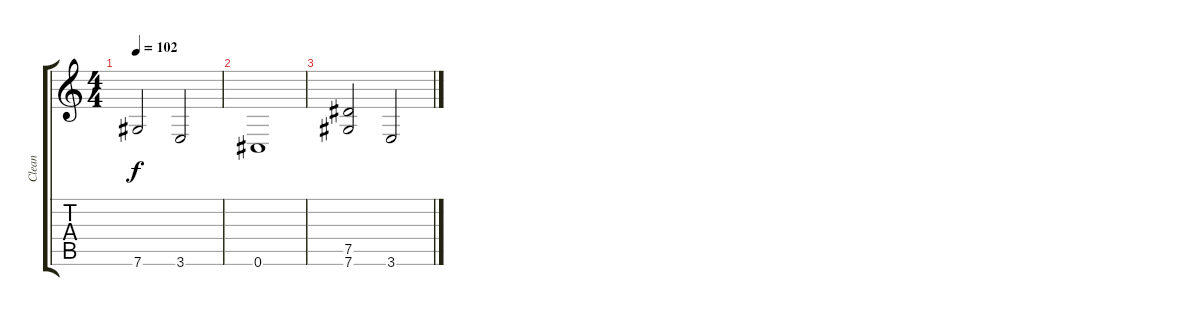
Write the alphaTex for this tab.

\track ("Clean" "Clean") {instrument electricguitarjazz}
\staff {score tabs}
\tuning (Eb4 Bb3 Gb3 Db3 Ab2 Db2) {hide}
\ts (4 4)
\tempo 102
\clef g2
\ks c
7.6.2{dy f} 3.6.2 |
0.6.1 |
(7.5 7.6).2 3.6.2
